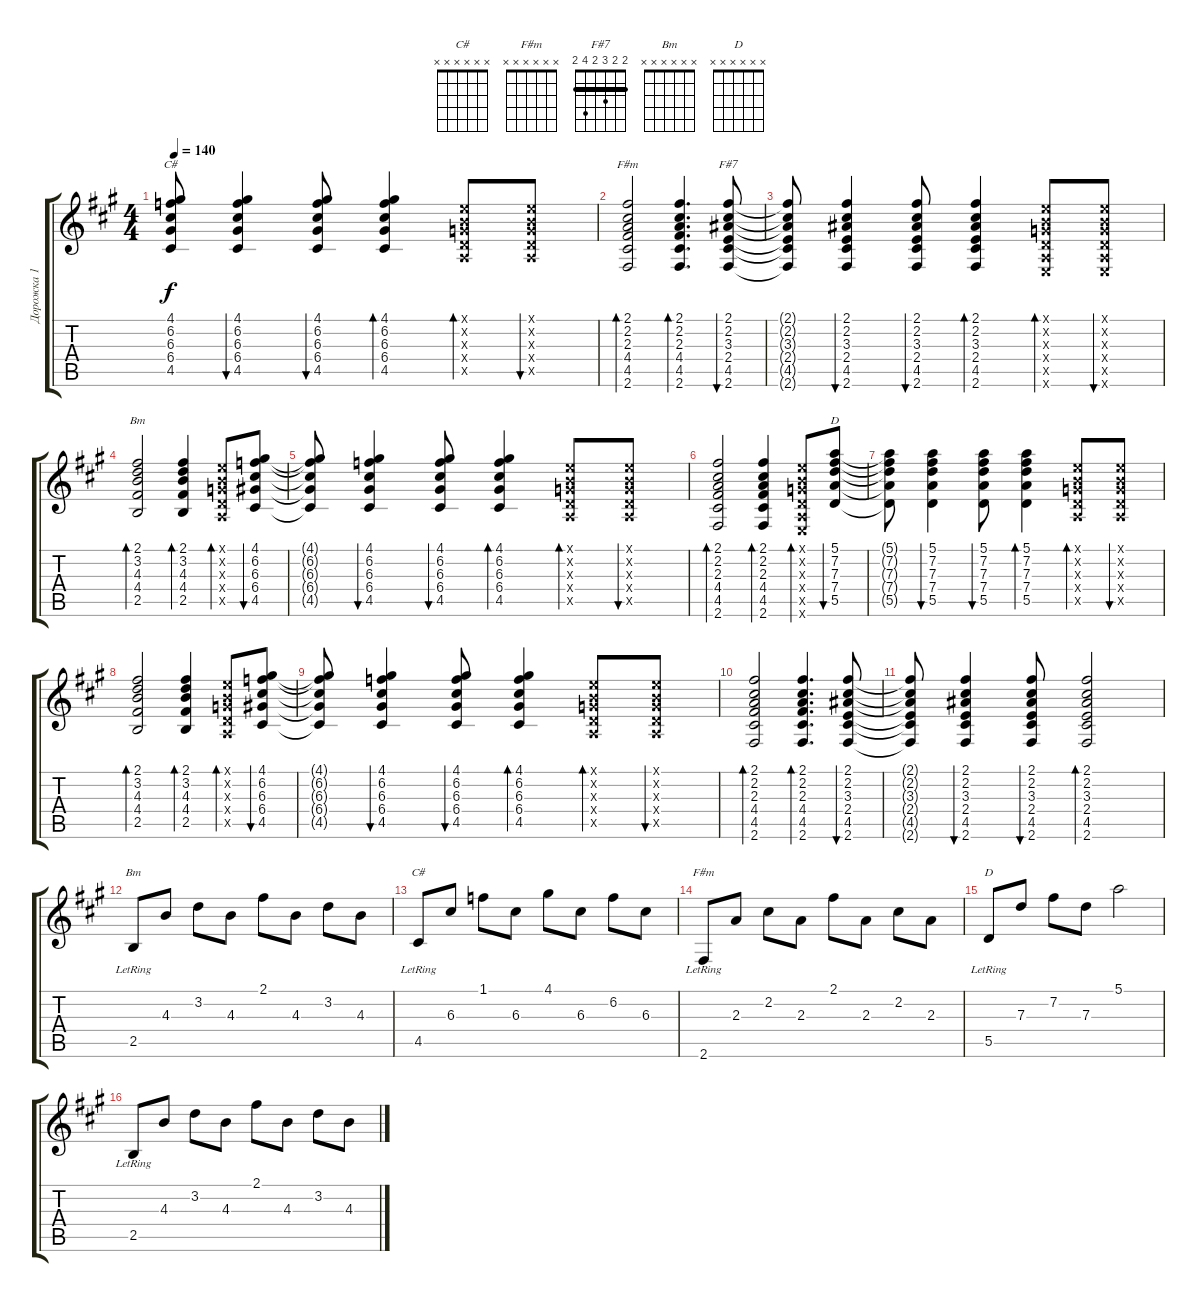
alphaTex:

\track ("Дорожка 1" "Дорожка 1") {instrument acousticguitarsteel}
\staff {score tabs}
\tuning (E4 B3 G3 D3 A2 E2) {hide}
\chord ("C#" 4 6 6 6 4 x) {firstfret 4 barre 4}
\chord ("F#m" 2 2 2 4 4 2) {barre 2}
\chord ("F#7" 2 2 3 2 4 2) {barre 2}
\chord ("Bm" 2 3 4 4 2 x) {barre 2}
\chord ("D" 5 7 7 7 5 x) {firstfret 5 barre 5}
\chord ("Bm" x x x x x x)
\chord ("C#" x x x x x x)
\chord ("F#m" x x x x x x)
\chord ("D" x x x x x x)
\ts (4 4)
\tempo 140
\clef g2
\ks f#minor
(4.1{t} 6.2{t} 6.3{t} 6.4{t} 4.5{t}).8{ch "C#" dy f} (4.1 6.2 6.3 6.4 4.5).4{bu 60} (4.1 6.2 6.3 6.4 4.5).8{bu 60} (4.1 6.2 6.3 6.4 4.5).4{bd 60} (0.1{x} 0.2{x} 0.3{x} 0.4{x} 0.5{x}).8{bd 60} (0.1{x} 0.2{x} 0.3{x} 0.4{x} 0.5{x}).8{bu 60} |
(2.1 2.2 2.3 4.4 4.5 2.6).2{bd 60 ch "F#m"} (2.1 2.2 2.3 4.4 4.5 2.6).4{d bd 60} (2.1 2.2 3.3 2.4 4.5 2.6).8{bu 60 ch "F#7"} |
(2.1{t} 2.2{t} 3.3{t} 2.4{t} 4.5{t} 2.6{t}).8 (2.1 2.2 3.3 2.4 4.5 2.6).4{bu 60} (2.1 2.2 3.3 2.4 4.5 2.6).8{bu 60} (2.1 2.2 3.3 2.4 4.5 2.6).4{bd 60} (0.1{x} 0.2{x} 0.3{x} 0.4{x} 0.5{x} 0.6{x}).8{bd 60} (0.1{x} 0.2{x} 0.3{x} 0.4{x} 0.5{x} 0.6{x}).8{bu 60} |
(2.1 3.2 4.3 4.4 2.5).2{bd 60 ch "Bm"} (2.1 3.2 4.3 4.4 2.5).4{bd 60} (0.1{x} 0.2{x} 0.3{x} 0.4{x} 0.5{x}).8{bd 60} (4.1 6.2 6.3 6.4 4.5).8{bu 60} |
(4.1{t} 6.2{t} 6.3{t} 6.4{t} 4.5{t}).8 (4.1 6.2 6.3 6.4 4.5).4{bu 60} (4.1 6.2 6.3 6.4 4.5).8{bu 60} (4.1 6.2 6.3 6.4 4.5).4{bd 60} (0.1{x} 0.2{x} 0.3{x} 0.4{x} 0.5{x}).8{bd 60} (0.1{x} 0.2{x} 0.3{x} 0.4{x} 0.5{x}).8{bu 60} |
(2.1 2.2 2.3 4.4 4.5 2.6).2{bd 60} (2.1 2.2 2.3 4.4 4.5 2.6).4{bd 60} (0.1{x} 0.2{x} 0.3{x} 0.4{x} 0.5{x} 0.6{x}).8{bd 60} (5.1 7.2 7.3 7.4 5.5).8{bu 60 ch "D"} |
(5.1{t} 7.2{t} 7.3{t} 7.4{t} 5.5{t}).8 (5.1 7.2 7.3 7.4 5.5).4{bu 60} (5.1 7.2 7.3 7.4 5.5).8{bu 60} (5.1 7.2 7.3 7.4 5.5).4{bd 60} (0.1{x} 0.2{x} 0.3{x} 0.4{x} 0.5{x}).8{bd 60} (0.1{x} 0.2{x} 0.3{x} 0.4{x} 0.5{x}).8{bu 60} |
(2.1 3.2 4.3 4.4 2.5).2{bd 60} (2.1 3.2 4.3 4.4 2.5).4{bd 60} (0.1{x} 0.2{x} 0.3{x} 0.4{x} 0.5{x}).8{bd 60} (4.1 6.2 6.3 6.4 4.5).8{bu 60} |
(4.1{t} 6.2{t} 6.3{t} 6.4{t} 4.5{t}).8 (4.1 6.2 6.3 6.4 4.5).4{bu 60} (4.1 6.2 6.3 6.4 4.5).8{bu 60} (4.1 6.2 6.3 6.4 4.5).4{bd 60} (0.1{x} 0.2{x} 0.3{x} 0.4{x} 0.5{x}).8{bd 60} (0.1{x} 0.2{x} 0.3{x} 0.4{x} 0.5{x}).8{bu 60} |
(2.1 2.2 2.3 4.4 4.5 2.6).2{bd 60} (2.1 2.2 2.3 4.4 4.5 2.6).4{d bd 60} (2.1 2.2 3.3 2.4 4.5 2.6).8{bu 60} |
(2.1{t} 2.2{t} 3.3{t} 2.4{t} 4.5{t} 2.6{t}).8 (2.1 2.2 3.3 2.4 4.5 2.6).4{bu 60} (2.1 2.2 3.3 2.4 4.5 2.6).8{bu 60} (2.1 2.2 3.3 2.4 4.5 2.6).2{bd 60} |
2.5{lr}.8{ch "Bm"} 4.3.8 3.2.8 4.3.8 2.1.8 4.3.8 3.2.8 4.3.8 |
4.5{lr}.8{ch "C#"} 6.3.8 1.1.8 6.3.8 4.1.8 6.3.8 6.2.8 6.3.8 |
2.6{lr}.8{ch "F#m"} 2.3.8 2.2.8 2.3.8 2.1.8 2.3.8 2.2.8 2.3.8 |
5.5{lr}.8{ch "D"} 7.3.8 7.2.8 7.3.8 5.1.2 |
2.5{lr}.8 4.3.8 3.2.8 4.3.8 2.1.8 4.3.8 3.2.8 4.3.8
